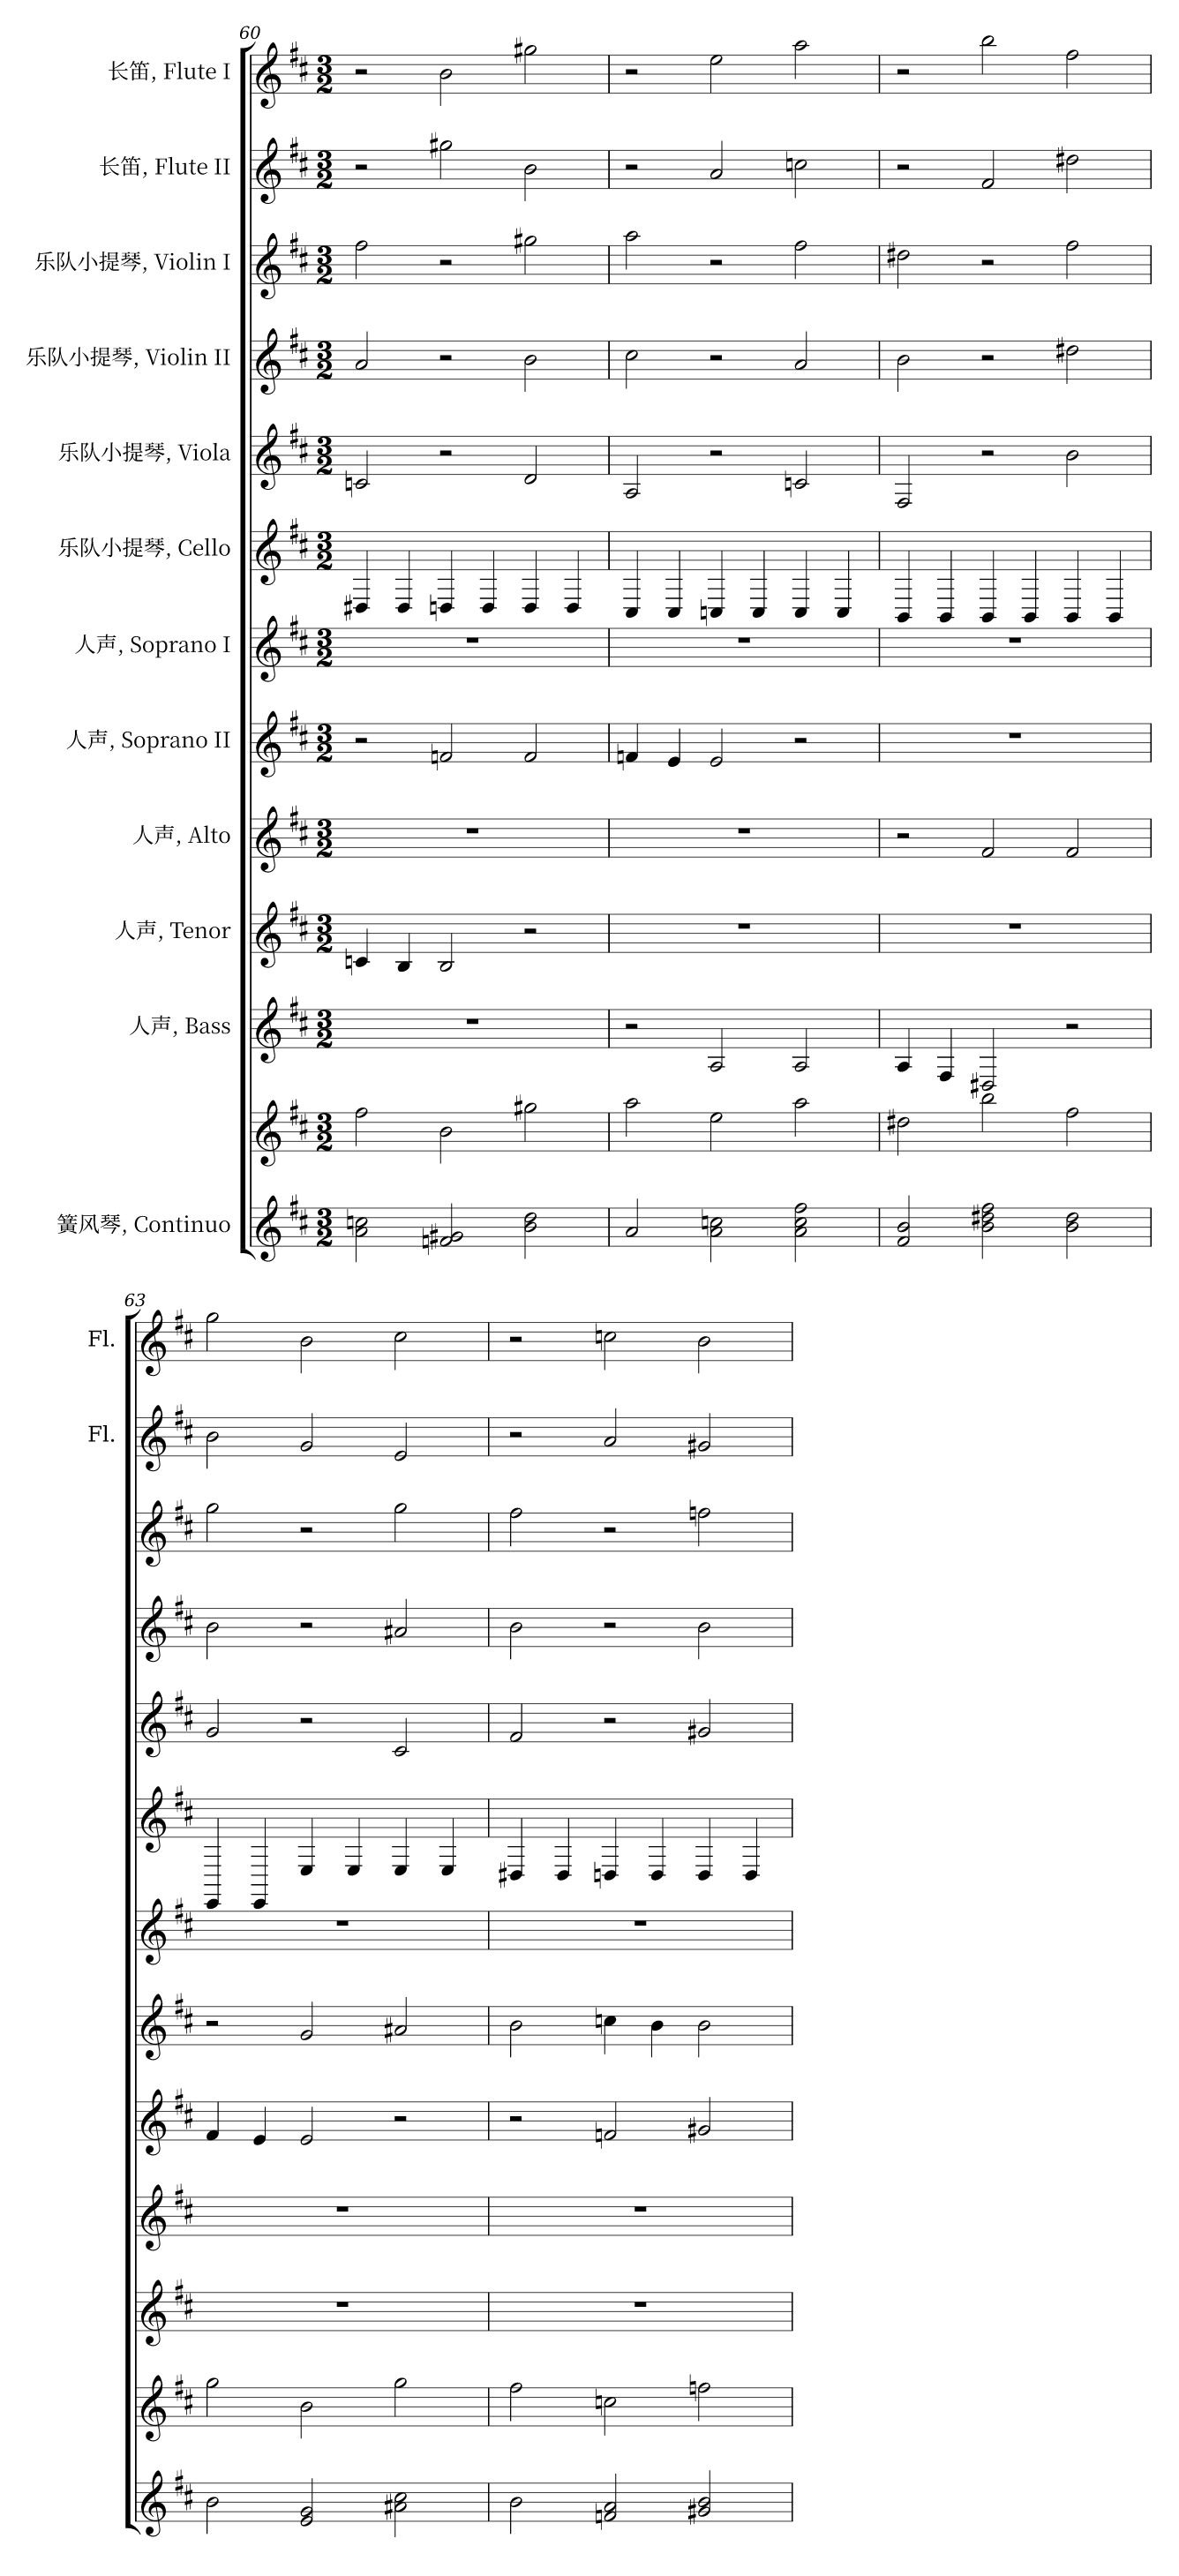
**kern	**kern	**kern	**kern	**kern	**kern	**kern	**kern	**kern	**kern	**kern	**kern	**kern
*part12	*part12	*part11	*part10	*part9	*part8	*part7	*part6	*part5	*part4	*part3	*part2	*part1
*staff13	*staff12	*staff11	*staff10	*staff9	*staff8	*staff7	*staff6	*staff5	*staff4	*staff3	*staff2	*staff1
*I"簧风琴, Continuo	*	*I"人声, Bass	*I"人声, Tenor	*I"人声, Alto	*I"人声, Soprano II	*I"人声, Soprano I	*I"乐队小提琴, Cello	*I"乐队小提琴, Viola	*I"乐队小提琴, Violin II	*I"乐队小提琴, Violin I	*I"长笛, Flute II	*I"长笛, Flute I
*	*	*	*	*	*	*	*	*	*	*	*I'Fl.	*I'Fl.
*clefG2	*clefG2	*clefG2	*clefG2	*clefG2	*clefG2	*clefG2	*clefG2	*clefG2	*clefG2	*clefG2	*clefG2	*clefG2
*k[f#c#]	*k[f#c#]	*k[f#c#]	*k[f#c#]	*k[f#c#]	*k[f#c#]	*k[f#c#]	*k[f#c#]	*k[f#c#]	*k[f#c#]	*k[f#c#]	*k[f#c#]	*k[f#c#]
*M3/2	*M3/2	*M3/2	*M3/2	*M3/2	*M3/2	*M3/2	*M3/2	*M3/2	*M3/2	*M3/2	*M3/2	*M3/2
=60	=60	=60	=60	=60	=60	=60	=60	=60	=60	=60	=60	=60
2a\ 2ccn\	2ff#\	1.r	4cn/	1.r	2r	1.r	4D#X/	2cn/	2a/	2ff#\	2r	2r
.	.	.	4B/	.	.	.	4D#/	.	.	.	.	.
2fn/ 2g#X/	2b\	.	2B/	.	2fn/	.	4Dn/	2r	2r	2r	2gg#X\	2b\
.	.	.	.	.	.	.	4D/	.	.	.	.	.
2b\ 2dd\	2gg#X\	.	2r	.	2f/	.	4D/	2d/	2b\	2gg#X\	2b\	2gg#X\
.	.	.	.	.	.	.	4D/	.	.	.	.	.
!!LO:PB:g=z
=61	=61	=61	=61	=61	=61	=61	=61	=61	=61	=61	=61	=61
2a/	2aa\	2r	1.r	1.r	4fn/	1.r	4C#/	2A/	2cc#\	2aa\	2r	2r
.	.	.	.	.	4e/	.	4C#/	.	.	.	.	.
2a\ 2ccn\	2ee\	2A/	.	.	2e/	.	4Cn/	2r	2r	2r	2a/	2ee\
.	.	.	.	.	.	.	4C/	.	.	.	.	.
2a\ 2cc\ 2ff#\	2aa\	2A/	.	.	2r	.	4C/	2cn/	2a/	2ff#\	2ccn\	2aa\
.	.	.	.	.	.	.	4C/	.	.	.	.	.
=62	=62	=62	=62	=62	=62	=62	=62	=62	=62	=62	=62	=62
2f#/ 2b/	2dd#X\	4A/	1.r	2r	1.r	1.r	4BB/	2F#/	2b\	2dd#X\	2r	2r
.	.	4F#/	.	.	.	.	4BB/	.	.	.	.	.
2b\ 2dd#X\ 2ff#\	2bb\	2D#X/	.	2f#/	.	.	4BB/	2r	2r	2r	2f#/	2bb\
.	.	.	.	.	.	.	4BB/	.	.	.	.	.
2b\ 2dd#\	2ff#\	2r	.	2f#/	.	.	4BB/	2b\	2dd#X\	2ff#\	2dd#X\	2ff#\
.	.	.	.	.	.	.	4BB/	.	.	.	.	.
=63	=63	=63	=63	=63	=63	=63	=63	=63	=63	=63	=63	=63
2b\	2gg\	1.r	1.r	4f#/	2r	1.r	4EE/	2g/	2b\	2gg\	2b\	2gg\
.	.	.	.	4e/	.	.	4EE/	.	.	.	.	.
2e/ 2g/	2b\	.	.	2e/	2g/	.	4E/	2r	2r	2r	2g/	2b\
.	.	.	.	.	.	.	4E/	.	.	.	.	.
2a#X\ 2cc#\	2gg\	.	.	2r	2a#X/	.	4E/	2c#/	2a#X/	2gg\	2e/	2cc#\
.	.	.	.	.	.	.	4E/	.	.	.	.	.
=64	=64	=64	=64	=64	=64	=64	=64	=64	=64	=64	=64	=64
2b\	2ff#\	1.r	1.r	2r	2b\	1.r	4D#X/	2f#/	2b\	2ff#\	2r	2r
.	.	.	.	.	.	.	4D#/	.	.	.	.	.
2fn/ 2a/	2ccn\	.	.	2fn/	4ccn\	.	4Dn/	2r	2r	2r	2a/	2ccn\
.	.	.	.	.	4b\	.	4D/	.	.	.	.	.
2g#X/ 2b/	2ffn\	.	.	2g#X/	2b\	.	4D/	2g#X/	2b\	2ffn\	2g#X/	2b\
.	.	.	.	.	.	.	4D/	.	.	.	.	.
=	=	=	=	=	=	=	=	=	=	=	=	=
*-	*-	*-	*-	*-	*-	*-	*-	*-	*-	*-	*-	*-
